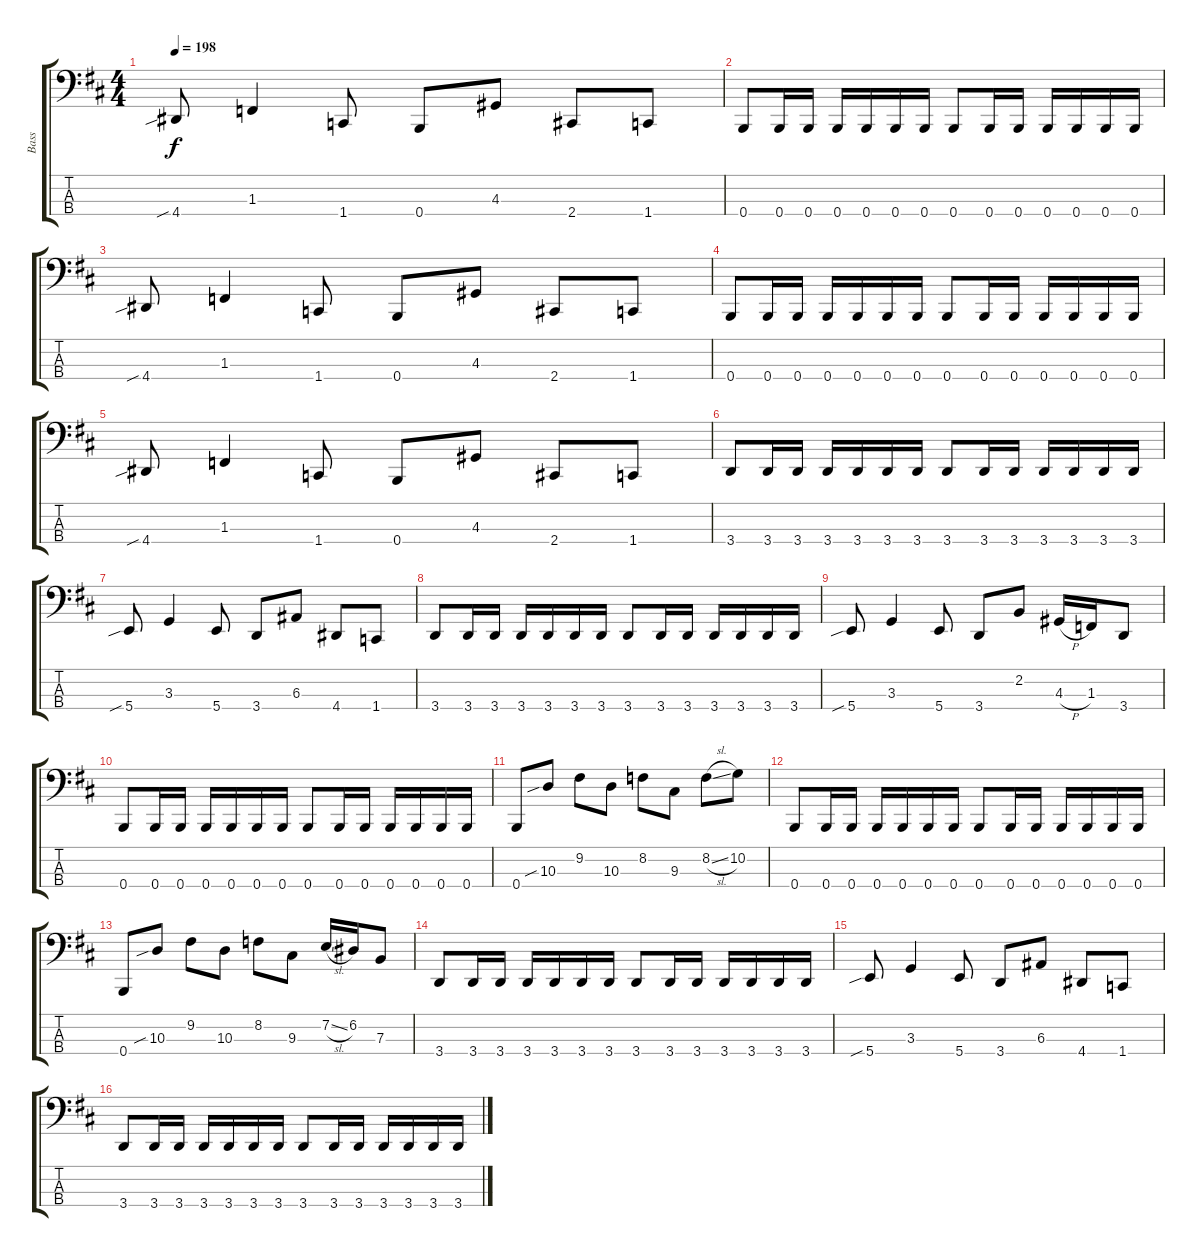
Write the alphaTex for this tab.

\track ("Bass " "Bass ") {instrument electricbassfinger}
\staff {score tabs}
\tuning (D2 A1 E1 B0) {hide}
\ts (4 4)
\tempo 198
\clef f4
\ks d
4.4{sib}.8{dy f} 1.3.4 1.4.8 0.4.8 4.3.8 2.4.8 1.4.8 |
0.4.8 0.4.16 0.4.16 0.4.16 0.4.16 0.4.16 0.4.16 0.4.8 0.4.16 0.4.16 0.4.16 0.4.16 0.4.16 0.4.16 |
4.4{sib}.8 1.3.4 1.4.8 0.4.8 4.3.8 2.4.8 1.4.8 |
0.4.8 0.4.16 0.4.16 0.4.16 0.4.16 0.4.16 0.4.16 0.4.8 0.4.16 0.4.16 0.4.16 0.4.16 0.4.16 0.4.16 |
4.4{sib}.8 1.3.4 1.4.8 0.4.8 4.3.8 2.4.8 1.4.8 |
3.4.8 3.4.16 3.4.16 3.4.16 3.4.16 3.4.16 3.4.16 3.4.8 3.4.16 3.4.16 3.4.16 3.4.16 3.4.16 3.4.16 |
5.4{sib}.8 3.3.4 5.4.8 3.4.8 6.3.8 4.4.8 1.4.8 |
3.4.8 3.4.16 3.4.16 3.4.16 3.4.16 3.4.16 3.4.16 3.4.8 3.4.16 3.4.16 3.4.16 3.4.16 3.4.16 3.4.16 |
5.4{sib}.8 3.3.4 5.4.8 3.4.8 2.2.8 4.3{h}.16 1.3.16 3.4.8 |
0.4.8 0.4.16 0.4.16 0.4.16 0.4.16 0.4.16 0.4.16 0.4.8 0.4.16 0.4.16 0.4.16 0.4.16 0.4.16 0.4.16 |
0.4.8 10.3{sib}.8 9.2.8 10.3.8 8.2.8 9.3.8 8.2{sl}.8 10.2.8 |
0.4.8 0.4.16 0.4.16 0.4.16 0.4.16 0.4.16 0.4.16 0.4.8 0.4.16 0.4.16 0.4.16 0.4.16 0.4.16 0.4.16 |
0.4.8 10.3{sib}.8 9.2.8 10.3.8 8.2.8 9.3.8 7.2{sl}.16 6.2.16 7.3.8 |
3.4.8 3.4.16 3.4.16 3.4.16 3.4.16 3.4.16 3.4.16 3.4.8 3.4.16 3.4.16 3.4.16 3.4.16 3.4.16 3.4.16 |
5.4{sib}.8 3.3.4 5.4.8 3.4.8 6.3.8 4.4.8 1.4.8 |
3.4.8 3.4.16 3.4.16 3.4.16 3.4.16 3.4.16 3.4.16 3.4.8 3.4.16 3.4.16 3.4.16 3.4.16 3.4.16 3.4.16
